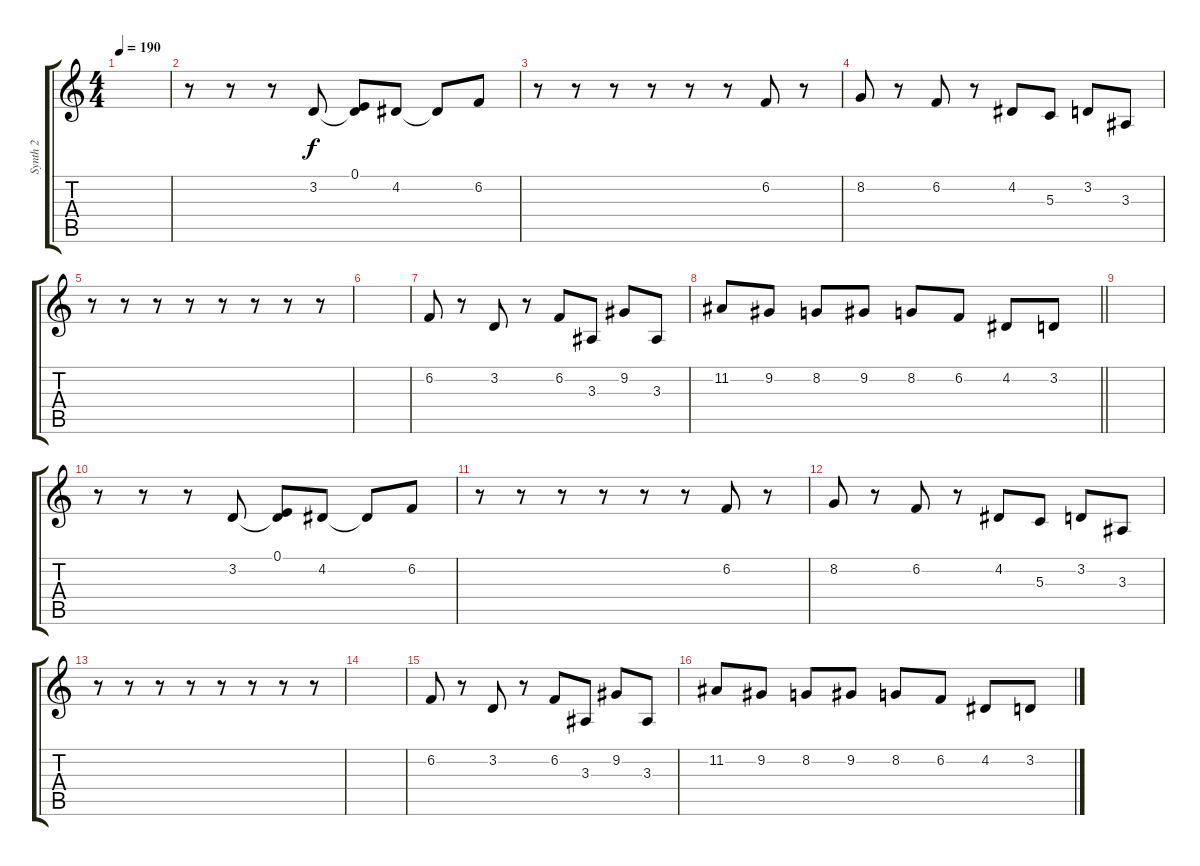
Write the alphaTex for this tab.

\track ("Synth 2" "Synth 2") {instrument tremolostrings}
\staff {score tabs}
\tuning (E4 B3 G3 D3 A2 E2) {hide}
\ts (4 4)
\tempo 190
\clef g2
\ks c
|
r.8 r.8 r.8 3.2.8 (0.1 3.2{t}).8 4.2.8 4.2{t}.8 6.2.8 |
r.8 r.8 r.8 r.8 r.8 r.8 6.2.8 r.8 |
8.2.8 r.8 6.2.8 r.8 4.2.8 5.3.8 3.2.8 3.3.8 |
r.8 r.8 r.8 r.8 r.8 r.8 r.8 r.8 |
|
6.2.8 r.8 3.2.8 r.8 6.2.8 3.3.8 9.2.8 3.3.8 |
\barLineRight lightlight
11.2.8 9.2.8 8.2.8 9.2.8 8.2.8 6.2.8 4.2.8 3.2.8 |
|
r.8 r.8 r.8 3.2.8 (0.1 3.2{t}).8 4.2.8 4.2{t}.8 6.2.8 |
r.8 r.8 r.8 r.8 r.8 r.8 6.2.8 r.8 |
8.2.8 r.8 6.2.8 r.8 4.2.8 5.3.8 3.2.8 3.3.8 |
r.8 r.8 r.8 r.8 r.8 r.8 r.8 r.8 |
|
6.2.8 r.8 3.2.8 r.8 6.2.8 3.3.8 9.2.8 3.3.8 |
11.2.8 9.2.8 8.2.8 9.2.8 8.2.8 6.2.8 4.2.8 3.2.8
